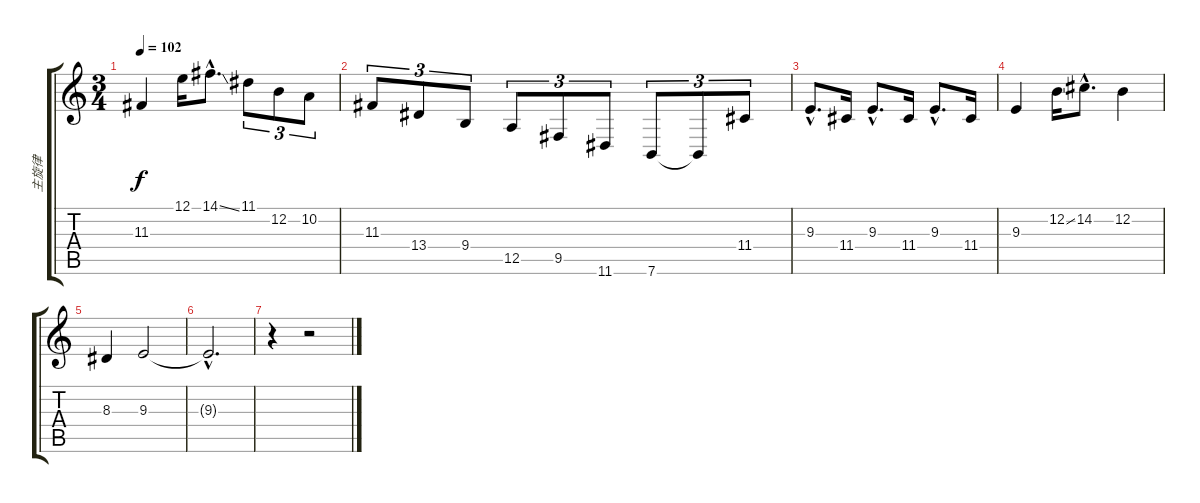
\track ("主旋律" "主旋律") {instrument violin}
\staff {score tabs}
\tuning (E4 B3 G3 D3 A2 E2) {hide}
\ts (3 4)
\tempo 102
\clef g2
\ks c
11.3.4{dy f} 12.1.16 14.1{ss hac}.8{d} 11.1.8{tu (3 2)} 12.2.8{tu (3 2)} 10.2.8{tu (3 2)} |
11.3.8{tu (3 2)} 13.4.8{tu (3 2)} 9.4.8{tu (3 2)} 12.5.8{tu (3 2)} 9.5.8{tu (3 2)} 11.6.8{tu (3 2)} 7.6.8{tu (3 2)} 7.6{t}.8{tu (3 2)} 11.4.8{tu (3 2)} |
9.3{hac}.8{d} 11.4.16 9.3{hac}.8{d} 11.4.16 9.3{hac}.8{d} 11.4.16 |
9.3.4 12.2{ss}.16 14.2{hac}.8{d} 12.2.4 |
8.3.4 9.3.2 |
9.3{hac t}.2{d} |
r.4 r.2
